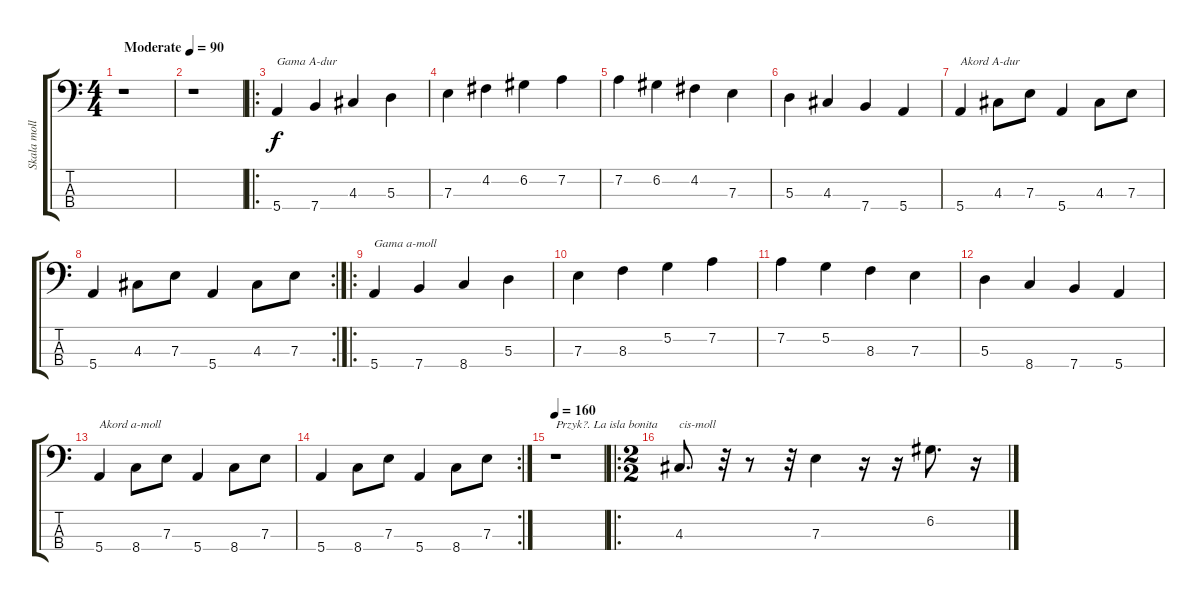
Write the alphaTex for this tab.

\track ("Skala moll i dur oraz akordy - pokrewie?" "Skala moll") {instrument electricbassfinger}
\staff {score tabs}
\tuning (G2 D2 A1 E1) {hide}
\ts (4 4)
\tempo (90 "Moderate")
\clef f4
\ks c
r.1{dy f instrument electricbassfinger} |
r.1 |
\ro
5.4.4{txt "Gama A-dur"} 7.4.4 4.3.4 5.3.4 |
7.3.4 4.2.4 6.2.4 7.2.4 |
7.2.4 6.2.4 4.2.4 7.3.4 |
5.3.4 4.3.4 7.4.4 5.4.4 |
5.4.4{txt "Akord A-dur"} 4.3.8 7.3.8 5.4.4 4.3.8 7.3.8 |
\rc 2
5.4.4 4.3.8 7.3.8 5.4.4 4.3.8 7.3.8 |
\ro
5.4.4{txt "Gama a-moll"} 7.4.4 8.4.4 5.3.4 |
7.3.4 8.3.4 5.2.4 7.2.4 |
7.2.4 5.2.4 8.3.4 7.3.4 |
5.3.4 8.4.4 7.4.4 5.4.4 |
5.4.4{txt "Akord a-moll"} 8.4.8 7.3.8 5.4.4 8.4.8 7.3.8 |
\rc 2
5.4.4 8.4.8 7.3.8 5.4.4 8.4.8 7.3.8 |
\tempo 160
r.1{txt "Przyk?. La isla bonita"} |
\ro
\ts (2 2)
4.3.8{d txt "cis-moll"} r.32 r.8 r.32 7.3.4 r.16 r.16 6.2.8{d} r.16
